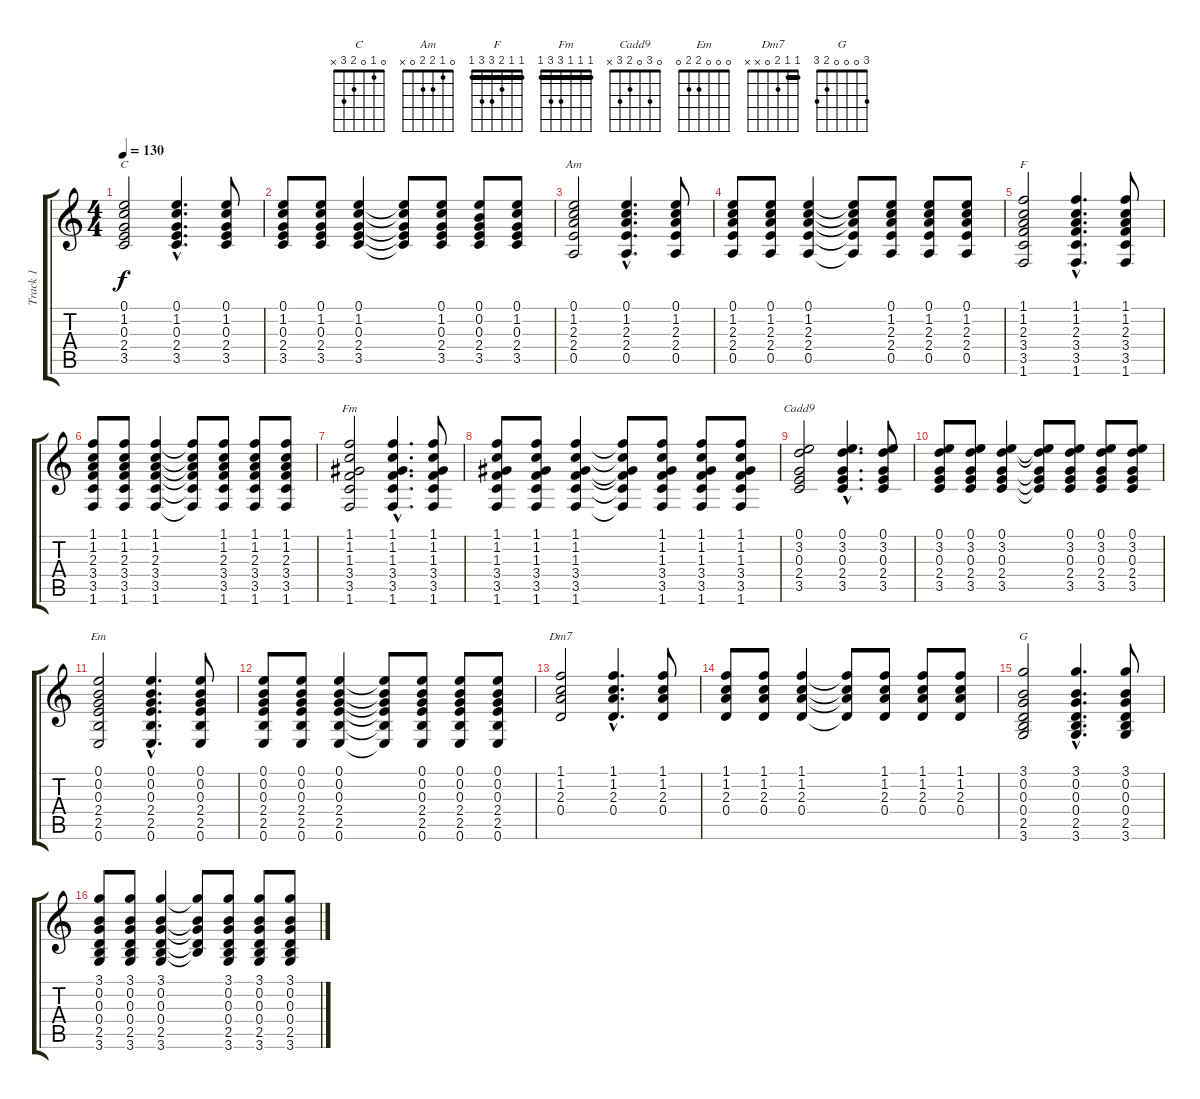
\track ("Track 1" "Track 1") {instrument acousticguitarnylon}
\staff {score tabs}
\tuning (E4 B3 G3 D3 A2 E2) {hide}
\chord ("C" 0 1 0 2 3 x)
\chord ("Am" 0 1 2 2 0 x)
\chord ("F" 1 1 2 3 3 1) {barre 1}
\chord ("Fm" 1 1 1 3 3 1) {barre 1}
\chord ("Cadd9" 0 3 0 2 3 x)
\chord ("Em" 0 0 0 2 2 0)
\chord ("Dm7" 1 1 2 0 x x) {barre 1}
\chord ("G" 3 0 0 0 2 3)
\ts (4 4)
\tempo 130
\clef g2
\ks c
(0.1 1.2 0.3 2.4 3.5).2{ch "C" dy f} (0.1{hac} 1.2{hac} 0.3{hac} 2.4{hac} 3.5{hac}).4{d} (0.1 1.2 0.3 2.4 3.5).8 |
(0.1 1.2 0.3 2.4 3.5).8 (0.1 1.2 0.3 2.4 3.5).8 (0.1 1.2 0.3 2.4 3.5).4 (0.1{t} 1.2{t} 0.3{t} 2.4{t} 3.5{t}).8 (0.1 1.2 0.3 2.4 3.5).8 (0.1 0.2 0.3 2.4 3.5).8 (0.1 1.2 0.3 2.4 3.5).8 |
(0.1 1.2 2.3 2.4 0.5).2{ch "Am"} (0.1{hac} 1.2{hac} 2.3{hac} 2.4{hac} 0.5{hac}).4{d} (0.1 1.2 2.3 2.4 0.5).8 |
(0.1 1.2 2.3 2.4 0.5).8 (0.1 1.2 2.3 2.4 0.5).8 (0.1 1.2 2.3 2.4 0.5).4 (0.1{t} 1.2{t} 2.3{t} 2.4{t} 0.5{t}).8 (0.1 1.2 2.3 2.4 0.5).8 (0.1 1.2 2.3 2.4 0.5).8 (0.1 1.2 2.3 2.4 0.5).8 |
(1.1 1.2 2.3 3.4 3.5 1.6).2{ch "F"} (1.1{hac} 1.2{hac} 2.3{hac} 3.4{hac} 3.5{hac} 1.6{hac}).4{d} (1.1 1.2 2.3 3.4 3.5 1.6).8 |
(1.1 1.2 2.3 3.4 3.5 1.6).8 (1.1 1.2 2.3 3.4 3.5 1.6).8 (1.1 1.2 2.3 3.4 3.5 1.6).4 (1.1{t} 1.2{t} 2.3{t} 3.4{t} 3.5{t} 1.6{t}).8 (1.1 1.2 2.3 3.4 3.5 1.6).8 (1.1 1.2 2.3 3.4 3.5 1.6).8 (1.1 1.2 2.3 3.4 3.5 1.6).8 |
(1.1 1.2 1.3 3.4 3.5 1.6).2{ch "Fm"} (1.1{hac} 1.2{hac} 1.3{hac} 3.4{hac} 3.5{hac} 1.6{hac}).4{d} (1.1 1.2 1.3 3.4 3.5 1.6).8 |
(1.1 1.2 1.3 3.4 3.5 1.6).8 (1.1 1.2 1.3 3.4 3.5 1.6).8 (1.1 1.2 1.3 3.4 3.5 1.6).4 (1.1{t} 1.2{t} 1.3{t} 3.4{t} 3.5{t} 1.6{t}).8 (1.1 1.2 1.3 3.4 3.5 1.6).8 (1.1 1.2 1.3 3.4 3.5 1.6).8 (1.1 1.2 1.3 3.4 3.5 1.6).8 |
(0.1 3.2 0.3 2.4 3.5).2{ch "Cadd9"} (0.1{hac} 3.2{hac} 0.3{hac} 2.4{hac} 3.5{hac}).4{d} (0.1 3.2 0.3 2.4 3.5).8 |
(0.1 3.2 0.3 2.4 3.5).8 (0.1 3.2 0.3 2.4 3.5).8 (0.1 3.2 0.3 2.4 3.5).4 (0.1{t} 3.2{t} 0.3{t} 2.4{t} 3.5{t}).8 (0.1 3.2 0.3 2.4 3.5).8 (0.1 3.2 0.3 2.4 3.5).8 (0.1 3.2 0.3 2.4 3.5).8 |
(0.1 0.2 0.3 2.4 2.5 0.6).2{ch "Em"} (0.1{hac} 0.2{hac} 0.3{hac} 2.4{hac} 2.5{hac} 0.6{hac}).4{d} (0.1 0.2 0.3 2.4 2.5 0.6).8 |
(0.1 0.2 0.3 2.4 2.5 0.6).8 (0.1 0.2 0.3 2.4 2.5 0.6).8 (0.1 0.2 0.3 2.4 2.5 0.6).4 (0.1{t} 0.2{t} 0.3{t} 2.4{t} 2.5{t} 0.6{t}).8 (0.1 0.2 0.3 2.4 2.5 0.6).8 (0.1 0.2 0.3 2.4 2.5 0.6).8 (0.1 0.2 0.3 2.4 2.5 0.6).8 |
(1.1 1.2 2.3 0.4).2{ch "Dm7"} (1.1{hac} 1.2{hac} 2.3{hac} 0.4{hac}).4{d} (1.1 1.2 2.3 0.4).8 |
(1.1 1.2 2.3 0.4).8 (1.1 1.2 2.3 0.4).8 (1.1 1.2 2.3 0.4).4 (1.1{t} 1.2{t} 2.3{t} 0.4{t}).8 (1.1 1.2 2.3 0.4).8 (1.1 1.2 2.3 0.4).8 (1.1 1.2 2.3 0.4).8 |
(3.1 0.2 0.3 0.4 2.5 3.6).2{ch "G"} (3.1{hac} 0.2{hac} 0.3{hac} 0.4{hac} 2.5{hac} 3.6{hac}).4{d} (3.1 0.2 0.3 0.4 2.5 3.6).8 |
(3.1 0.2 0.3 0.4 2.5 3.6).8 (3.1 0.2 0.3 0.4 2.5 3.6).8 (3.1 0.2 0.3 0.4 2.5 3.6).4 (3.1{t} 0.2{t} 0.3{t} 0.4{t} 2.5{t}).8 (3.1 0.2 0.3 0.4 2.5 3.6).8 (3.1 0.2 0.3 0.4 2.5 3.6).8 (3.1 0.2 0.3 0.4 2.5 3.6).8
